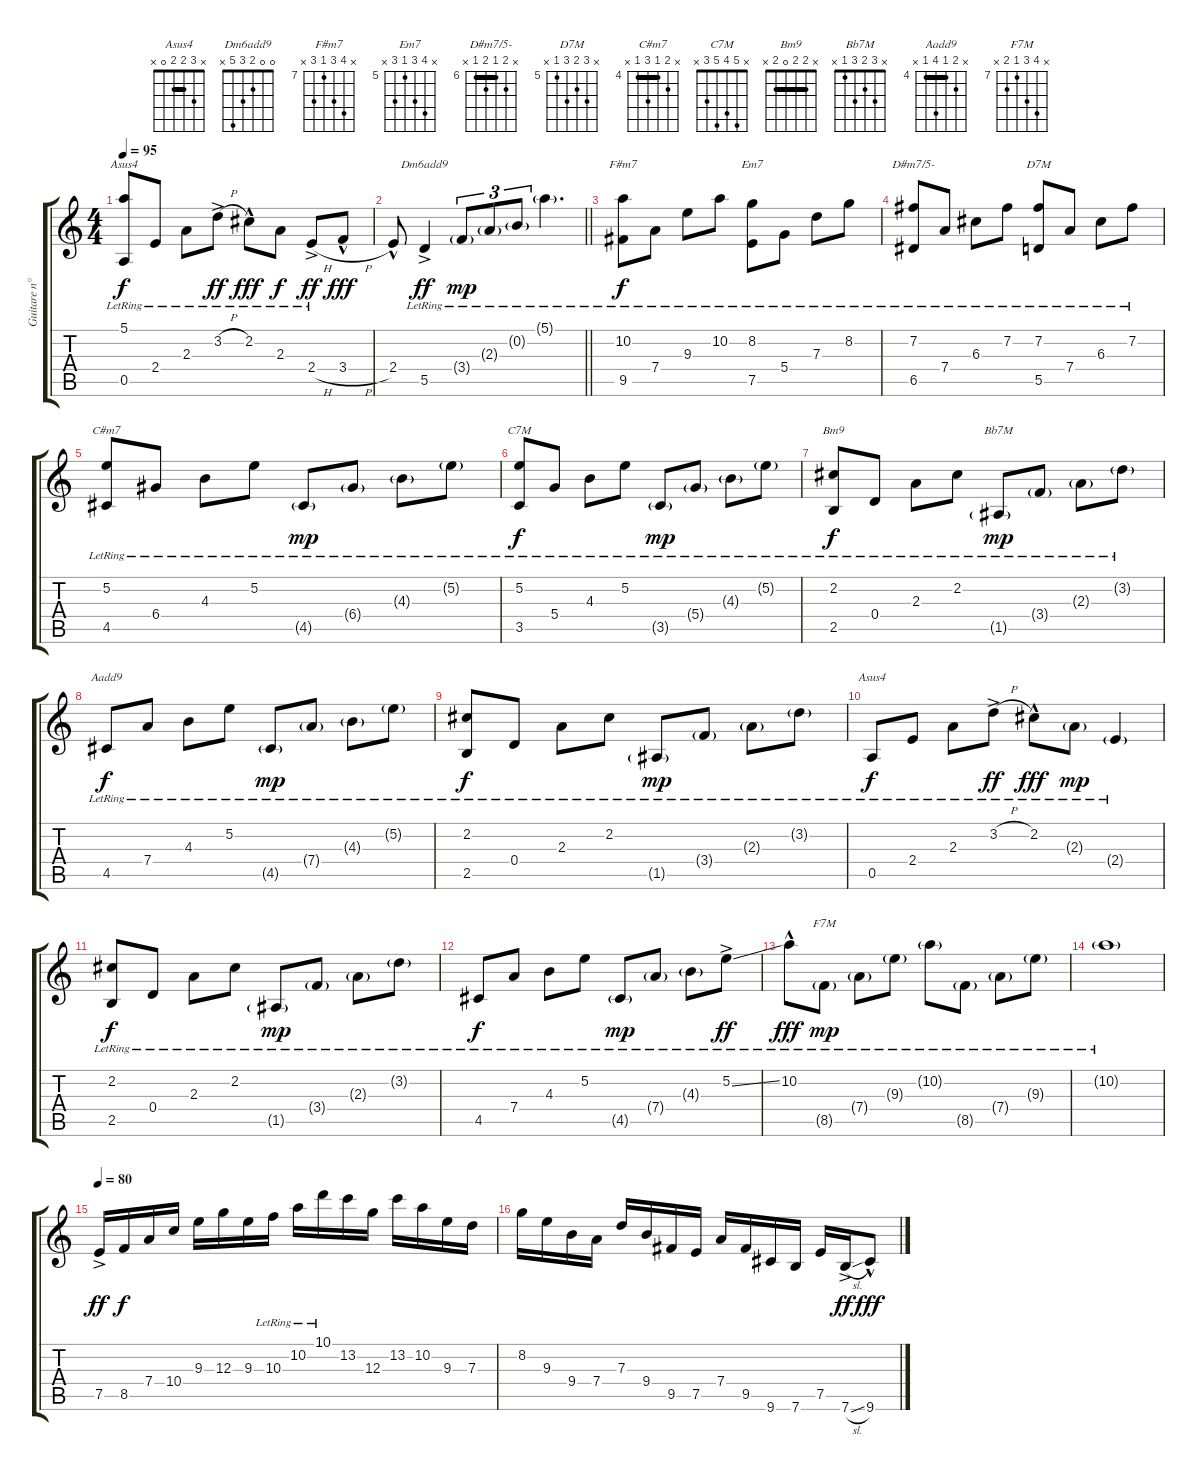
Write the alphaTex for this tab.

\track ("Guitare n°1" "Guitare n°") {instrument acousticguitarnylon}
\staff {score tabs}
\tuning (E4 B3 G3 D3 A2 E2) {hide}
\chord ("Asus4" 5 3 2 2 0 x) {barre 2}
\chord ("Dm6add9" 0 0 2 3 5 x)
\chord ("F#m7" x 10 9 7 9 x) {firstfret 7}
\chord ("Em7" x 8 7 5 7 x) {firstfret 5}
\chord ("D#m7/5-" x 7 6 7 6 x) {firstfret 6 barre 6}
\chord ("D7M" x 7 6 7 5 x) {firstfret 5}
\chord ("C#m7" x 5 4 6 4 x) {firstfret 4 barre 4}
\chord ("C7M" x 5 4 5 3 x)
\chord ("Bm9" x 2 2 0 2 x) {barre 2}
\chord ("Bb7M" x 3 2 3 1 x)
\chord ("Aadd9" x 5 4 7 4 x) {firstfret 4 barre 4}
\chord ("Asus4" x 3 2 2 0 x) {barre 2}
\chord ("F7M" x 10 9 7 8 x) {firstfret 7}
\ts (4 4)
\tempo 95
\clef g2
\ks c
(5.1 0.5{lr}).8{ch "Asus4" dy f} 2.4{lr}.8 2.3{lr}.8 3.2{h ac lr}.8{dy ff} 2.2{hac lr}.8{dy fff} 2.3{lr}.8{dy f} 2.4{h ac lr}.8{dy ff} 3.4{h hac}.8{dy fff} |
\barLineRight lightlight
2.4{hac}.8 5.5{ac lr}.4{ch "Dm6add9" dy ff} 3.4{g lr}.8{tu (3 2) dy mp} 2.3{g lr}.8{tu (3 2)} 0.2{g lr}.8{tu (3 2)} 5.1{g lr}.4{d} |
(10.2{lr} 9.5{lr}).8{ch "F#m7" dy f} 7.4{lr}.8 9.3{lr}.8 10.2{lr}.8 (8.2{lr} 7.5{lr}).8{ch "Em7"} 5.4{lr}.8 7.3{lr}.8 8.2{lr}.8 |
(7.2{lr} 6.5{lr}).8{ch "D#m7/5-"} 7.4{lr}.8 6.3{lr}.8 7.2{lr}.8 (7.2{lr} 5.5{lr}).8{ch "D7M"} 7.4{lr}.8 6.3{lr}.8 7.2{lr}.8 |
(5.2{lr} 4.5{lr}).8{ch "C#m7"} 6.4{lr}.8 4.3{lr}.8 5.2{lr}.8 4.5{g lr}.8{dy mp} 6.4{g lr}.8 4.3{g lr}.8 5.2{g lr}.8 |
(5.2{lr} 3.5{lr}).8{ch "C7M" dy f} 5.4{lr}.8 4.3{lr}.8 5.2{lr}.8 3.5{g lr}.8{dy mp} 5.4{g lr}.8 4.3{g lr}.8 5.2{g lr}.8 |
(2.2{lr} 2.5{lr}).8{ch "Bm9" dy f} 0.4{lr}.8 2.3{lr}.8 2.2{lr}.8 1.5{g lr}.8{ch "Bb7M" dy mp} 3.4{g lr}.8 2.3{g lr}.8 3.2{g lr}.8 |
4.5{lr}.8{ch "Aadd9" dy f} 7.4{lr}.8 4.3{lr}.8 5.2{lr}.8 4.5{g lr}.8{dy mp} 7.4{g lr}.8 4.3{g lr}.8 5.2{g lr}.8 |
(2.2{lr} 2.5{lr}).8{dy f} 0.4{lr}.8 2.3{lr}.8 2.2{lr}.8 1.5{g lr}.8{dy mp} 3.4{g lr}.8 2.3{g lr}.8 3.2{g lr}.8 |
0.5{lr}.8{ch "Asus4" dy f} 2.4{lr}.8 2.3{lr}.8 3.2{h ac lr}.8{dy ff} 2.2{hac lr}.8{dy fff} 2.3{g lr}.8{dy mp} 2.4{g lr}.4 |
(2.2{lr} 2.5{lr}).8{dy f} 0.4{lr}.8 2.3{lr}.8 2.2{lr}.8 1.5{g lr}.8{dy mp} 3.4{g lr}.8 2.3{g lr}.8 3.2{g lr}.8 |
4.5{lr}.8{dy f} 7.4{lr}.8 4.3{lr}.8 5.2{lr}.8 4.5{g lr}.8{dy mp} 7.4{g lr}.8 4.3{g lr}.8 5.2{ss ac lr}.8{dy ff} |
10.2{hac lr}.8{dy fff} 8.5{g lr}.8{ch "F7M" dy mp} 7.4{g lr}.8 9.3{g lr}.8 10.2{g lr}.8 8.5{g lr}.8 7.4{g lr}.8 9.3{g lr}.8 |
10.2{g lr}.1 |
\tempo 80
7.5{ac}.16{dy ff} 8.5.16{dy f} 7.4.16 10.4.16 9.3.16 12.3.16 9.3.16 10.3{lr}.16 10.2{lr}.16 10.1{lr}.16 13.2.16 12.3.16 13.2.16 10.2.16 9.3.16 7.3.16 |
8.2.16 9.3.16 9.4.16 7.4.16 7.3.16 9.4.16 9.5.16 7.5.16 7.4.16 9.5.16 9.6.16 7.6.16 7.5.16 7.6{sl ac}.16{dy ff} 9.6{hac}.8{dy fff}
